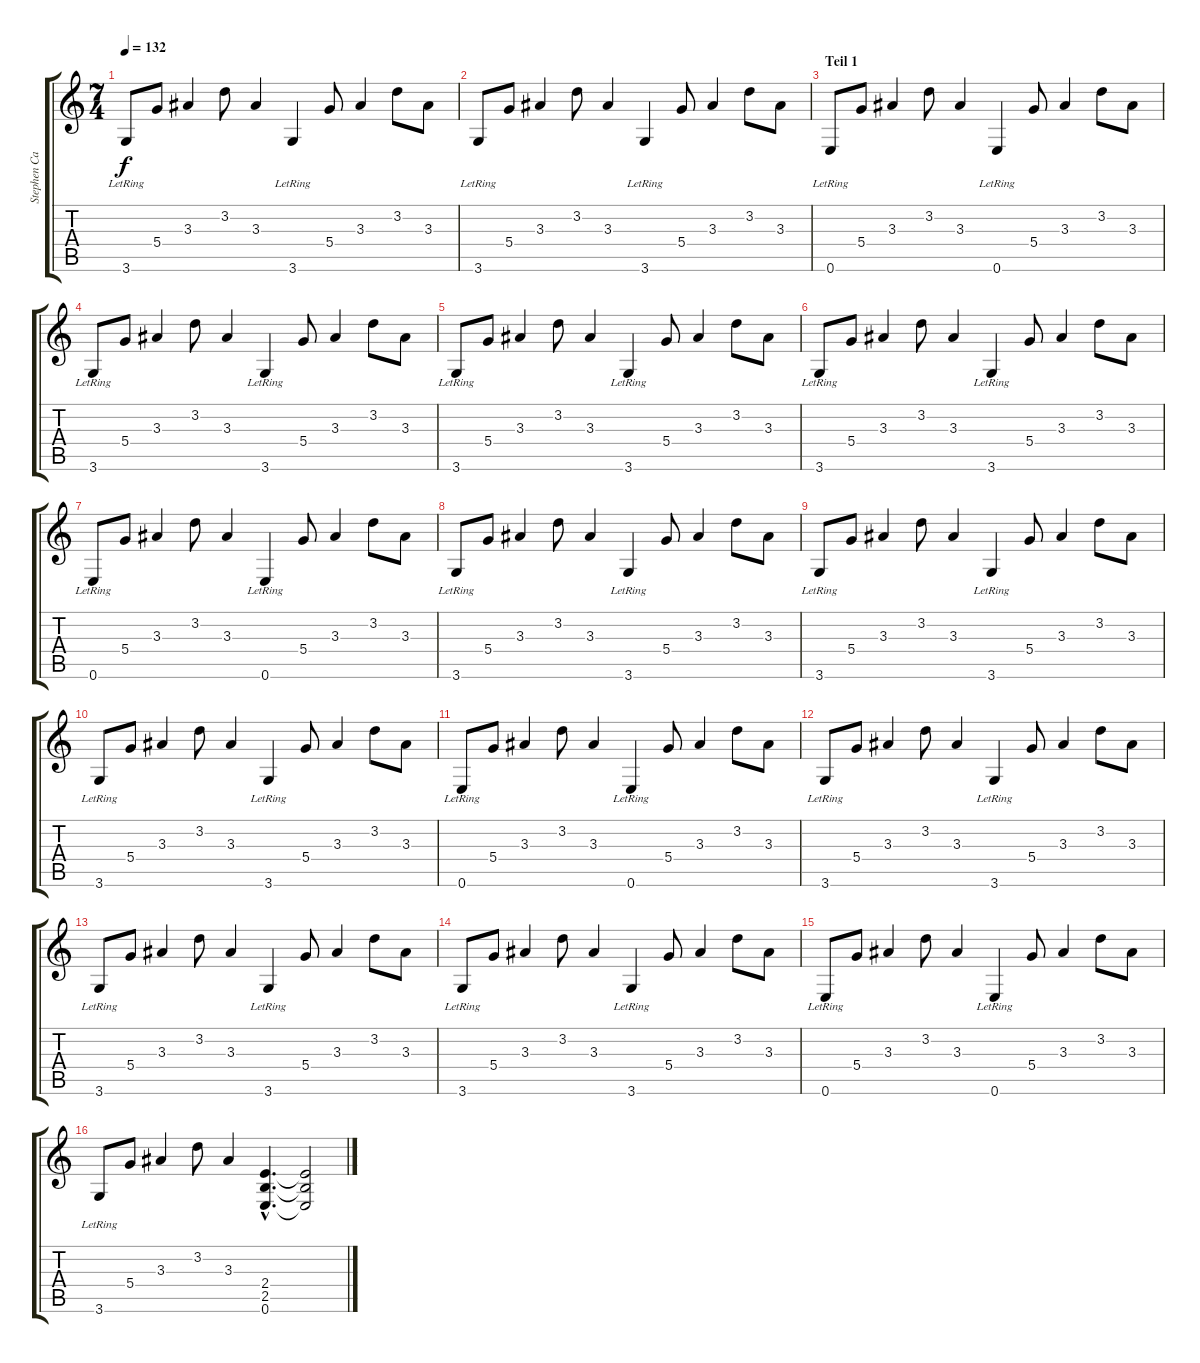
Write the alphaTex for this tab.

\track ("Stephen Carpenter" "Stephen Ca") {instrument distortionguitar}
\staff {score tabs}
\tuning (E4 B3 G3 D3 A2 E2) {hide}
\ts (7 4)
\tempo 132
\clef g2
\ks c
3.6{lr}.8{dy f volume 11 instrument distortionguitar} 5.4.8 3.3.4 3.2.8 3.3.4 3.6{lr}.4 5.4.8 3.3.4 3.2.8 3.3.8 |
3.6{lr}.8 5.4.8 3.3.4 3.2.8 3.3.4 3.6{lr}.4 5.4.8 3.3.4 3.2.8 3.3.8 |
\section ("" "Teil 1")
0.6{lr}.8 5.4.8 3.3.4 3.2.8 3.3.4 0.6{lr}.4 5.4.8 3.3.4 3.2.8 3.3.8 |
3.6{lr}.8 5.4.8 3.3.4 3.2.8 3.3.4 3.6{lr}.4 5.4.8 3.3.4 3.2.8 3.3.8 |
3.6{lr}.8 5.4.8 3.3.4 3.2.8 3.3.4 3.6{lr}.4 5.4.8 3.3.4 3.2.8 3.3.8 |
3.6{lr}.8 5.4.8 3.3.4 3.2.8 3.3.4 3.6{lr}.4 5.4.8 3.3.4 3.2.8 3.3.8 |
0.6{lr}.8 5.4.8 3.3.4 3.2.8 3.3.4 0.6{lr}.4 5.4.8 3.3.4 3.2.8 3.3.8 |
3.6{lr}.8 5.4.8 3.3.4 3.2.8 3.3.4 3.6{lr}.4 5.4.8 3.3.4 3.2.8 3.3.8 |
3.6{lr}.8 5.4.8 3.3.4 3.2.8 3.3.4 3.6{lr}.4 5.4.8 3.3.4 3.2.8 3.3.8 |
3.6{lr}.8 5.4.8 3.3.4 3.2.8 3.3.4 3.6{lr}.4 5.4.8 3.3.4 3.2.8 3.3.8 |
0.6{lr}.8 5.4.8 3.3.4 3.2.8 3.3.4 0.6{lr}.4 5.4.8 3.3.4 3.2.8 3.3.8 |
3.6{lr}.8 5.4.8 3.3.4 3.2.8 3.3.4 3.6{lr}.4 5.4.8 3.3.4 3.2.8 3.3.8 |
3.6{lr}.8 5.4.8 3.3.4 3.2.8 3.3.4 3.6{lr}.4 5.4.8 3.3.4 3.2.8 3.3.8 |
3.6{lr}.8 5.4.8 3.3.4 3.2.8 3.3.4 3.6{lr}.4 5.4.8 3.3.4 3.2.8 3.3.8 |
0.6{lr}.8 5.4.8 3.3.4 3.2.8 3.3.4 0.6{lr}.4 5.4.8 3.3.4 3.2.8 3.3.8 |
3.6{lr}.8 5.4.8 3.3.4 3.2.8 3.3.4 (2.4{hac} 2.5{hac} 0.6{hac}).4{d volume 13} (2.4{t} 2.5{t} 0.6{t}).2
